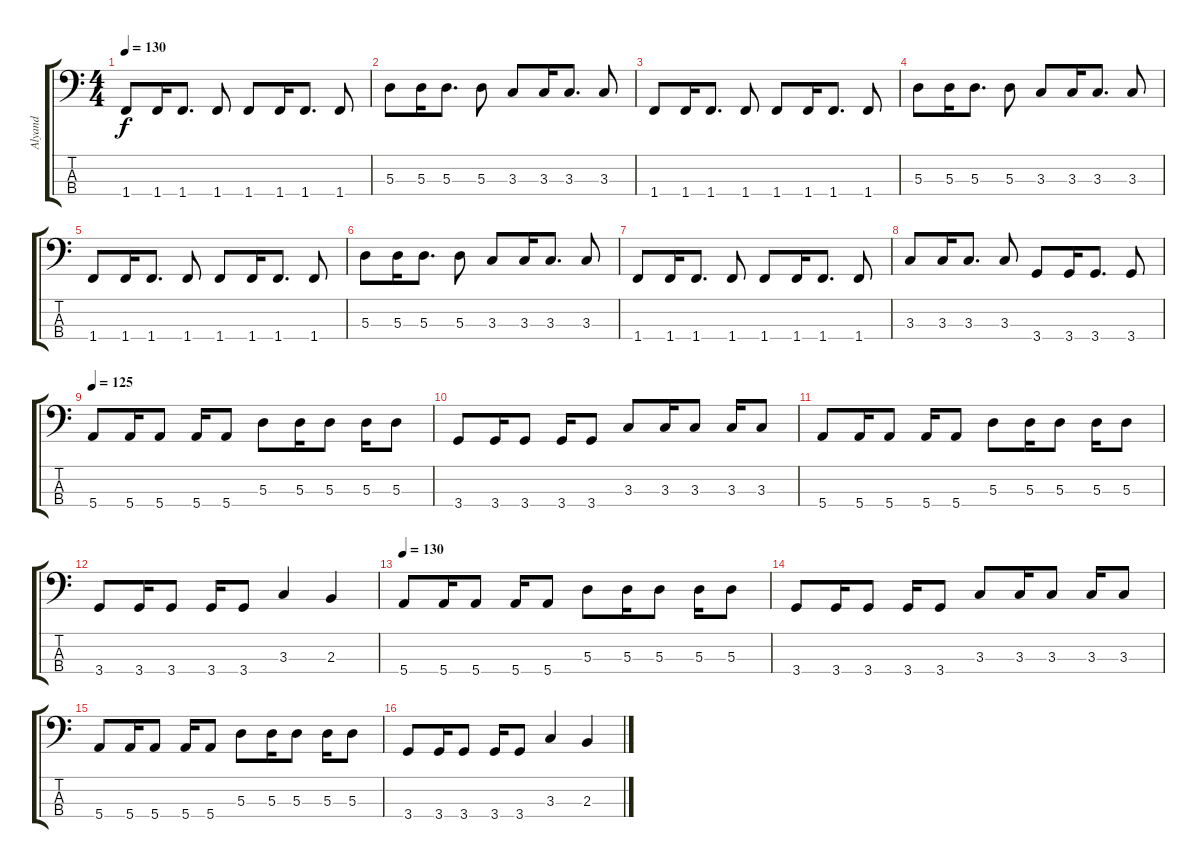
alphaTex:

\track ("Alyand" "Alyand") {instrument electricbassfinger}
\staff {score tabs}
\tuning (G2 D2 A1 E1) {hide}
\ts (4 4)
\tempo 130
\clef f4
\ks c
1.4.8{dy f} 1.4.16 1.4.8{d} 1.4.8 1.4.8 1.4.16 1.4.8{d} 1.4.8 |
5.3.8 5.3.16 5.3.8{d} 5.3.8 3.3.8 3.3.16 3.3.8{d} 3.3.8 |
1.4.8 1.4.16 1.4.8{d} 1.4.8 1.4.8 1.4.16 1.4.8{d} 1.4.8 |
5.3.8 5.3.16 5.3.8{d} 5.3.8 3.3.8 3.3.16 3.3.8{d} 3.3.8 |
1.4.8 1.4.16 1.4.8{d} 1.4.8 1.4.8 1.4.16 1.4.8{d} 1.4.8 |
5.3.8 5.3.16 5.3.8{d} 5.3.8 3.3.8 3.3.16 3.3.8{d} 3.3.8 |
1.4.8 1.4.16 1.4.8{d} 1.4.8 1.4.8 1.4.16 1.4.8{d} 1.4.8 |
3.3.8 3.3.16 3.3.8{d} 3.3.8 3.4.8 3.4.16 3.4.8{d} 3.4.8 |
\tempo 125
5.4.8{volume 16 balance 3} 5.4.16 5.4.8 5.4.16 5.4.8 5.3.8 5.3.16 5.3.8 5.3.16 5.3.8 |
3.4.8 3.4.16 3.4.8 3.4.16 3.4.8 3.3.8 3.3.16 3.3.8 3.3.16 3.3.8 |
5.4.8 5.4.16 5.4.8 5.4.16 5.4.8 5.3.8 5.3.16 5.3.8 5.3.16 5.3.8 |
3.4.8 3.4.16 3.4.8 3.4.16 3.4.8 3.3.4 2.3.4 |
\tempo 130
5.4.8{volume 13 balance 6} 5.4.16 5.4.8 5.4.16 5.4.8 5.3.8 5.3.16 5.3.8 5.3.16 5.3.8 |
3.4.8 3.4.16 3.4.8 3.4.16 3.4.8 3.3.8 3.3.16 3.3.8 3.3.16 3.3.8 |
5.4.8 5.4.16 5.4.8 5.4.16 5.4.8 5.3.8 5.3.16 5.3.8 5.3.16 5.3.8 |
3.4.8 3.4.16 3.4.8 3.4.16 3.4.8 3.3.4 2.3.4
